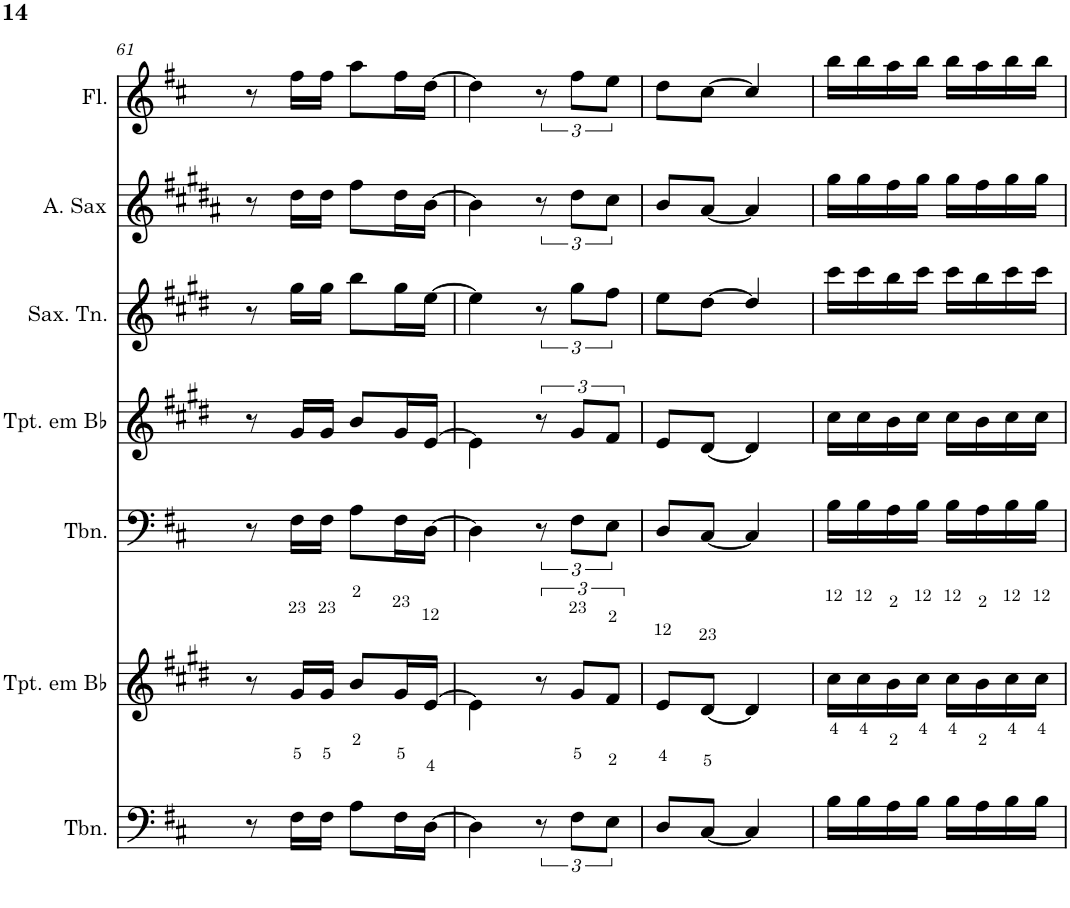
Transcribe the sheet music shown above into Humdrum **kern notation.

**kern	**kern	**kern	**kern	**kern	**kern	**kern
*part7	*part6	*part5	*part4	*part3	*part2	*part1
*staff7	*staff6	*staff5	*staff4	*staff3	*staff2	*staff1
*I"Trombone	*I"Trompete em Bb	*I"Trombone	*I"Trompete em Bb	*I"Saxofone Tenor	*I"Saxofone Alto	*I"Flauta Transversal
*I'Tbn.	*I'Tpt. em Bb	*I'Tbn.	*I'Tpt. em Bb	*I'Sax. Tn.	*	*I'Fl.
!!LO:PB:g=z
*clefF4	*clefG2	*clefF4	*clefG2	*clefG2	*clefG2	*clefG2
*	*Trd1c2	*	*Trd1c2	*Trd8c14	*Trd5c9	*
*k[f#c#]	*k[f#c#g#d#]	*k[f#c#]	*k[f#c#g#d#]	*k[f#c#g#d#]	*k[f#c#g#d#a#]	*k[f#c#]
*D:	*E:	*D:	*E:	*E:	*B:	*D:
*M2/4	*M2/4	*M2/4	*M2/4	*M2/4	*M2/4	*M2/4
=61	=61	=61	=61	=61	=61	=61
8r	8r	8r	8r	8r	8r	8r
16F#\LL	16g#/LL	16F#\LL	16g#/LL	16gg#\LL	16dd#\LL	16ff#\LL
16F#\JJ	16g#/JJ	16F#\JJ	16g#/JJ	16gg#\JJ	16dd#\JJ	16ff#\JJ
8A\L	8b/L	8A\L	8b/L	8bb\L	8ff#\L	8aa\L
16F#\L	16g#/L	16F#\L	16g#/L	16gg#\L	16dd#\L	16ff#\L
[16D\JJ	[16e/JJ	[16D\JJ	[16e/JJ	[16ee\JJ	[16b\JJ	[16dd\JJ
=62	=62	=62	=62	=62	=62	=62
4D\]	4e\]	4D\]	4e\]	4ee\]	4b\]	4dd\]
12r	12r	12r	12r	12r	12r	12r
12F#\L	12g#/L	12F#\L	12g#/L	12gg#\L	12dd#\L	12ff#\L
12E\J	12f#/J	12E\J	12f#/J	12ff#\J	12cc#\J	12ee\J
=63	=63	=63	=63	=63	=63	=63
8D/L	8e/L	8D/L	8e/L	8ee\L	8b/L	8dd\L
[8C#/J	[8d#/J	[8C#/J	[8d#/J	[8dd#\J	[8a#/J	[8cc#\J
4C#/]	4d#/]	4C#/]	4d#/]	4dd#/]	4a#/]	4cc#/]
=64	=64	=64	=64	=64	=64	=64
16B\LL	16cc#\LL	16B\LL	16cc#\LL	16ccc#\LL	16gg#\LL	16bb\LL
16B\	16cc#\	16B\	16cc#\	16ccc#\	16gg#\	16bb\
16A\	16b\	16A\	16b\	16bb\	16ff#\	16aa\
16B\JJ	16cc#\JJ	16B\JJ	16cc#\JJ	16ccc#\JJ	16gg#\JJ	16bb\JJ
16B\LL	16cc#\LL	16B\LL	16cc#\LL	16ccc#\LL	16gg#\LL	16bb\LL
16A\	16b\	16A\	16b\	16bb\	16ff#\	16aa\
16B\	16cc#\	16B\	16cc#\	16ccc#\	16gg#\	16bb\
16B\JJ	16cc#\JJ	16B\JJ	16cc#\JJ	16ccc#\JJ	16gg#\JJ	16bb\JJ
=	=	=	=	=	=	=
*-	*-	*-	*-	*-	*-	*-
